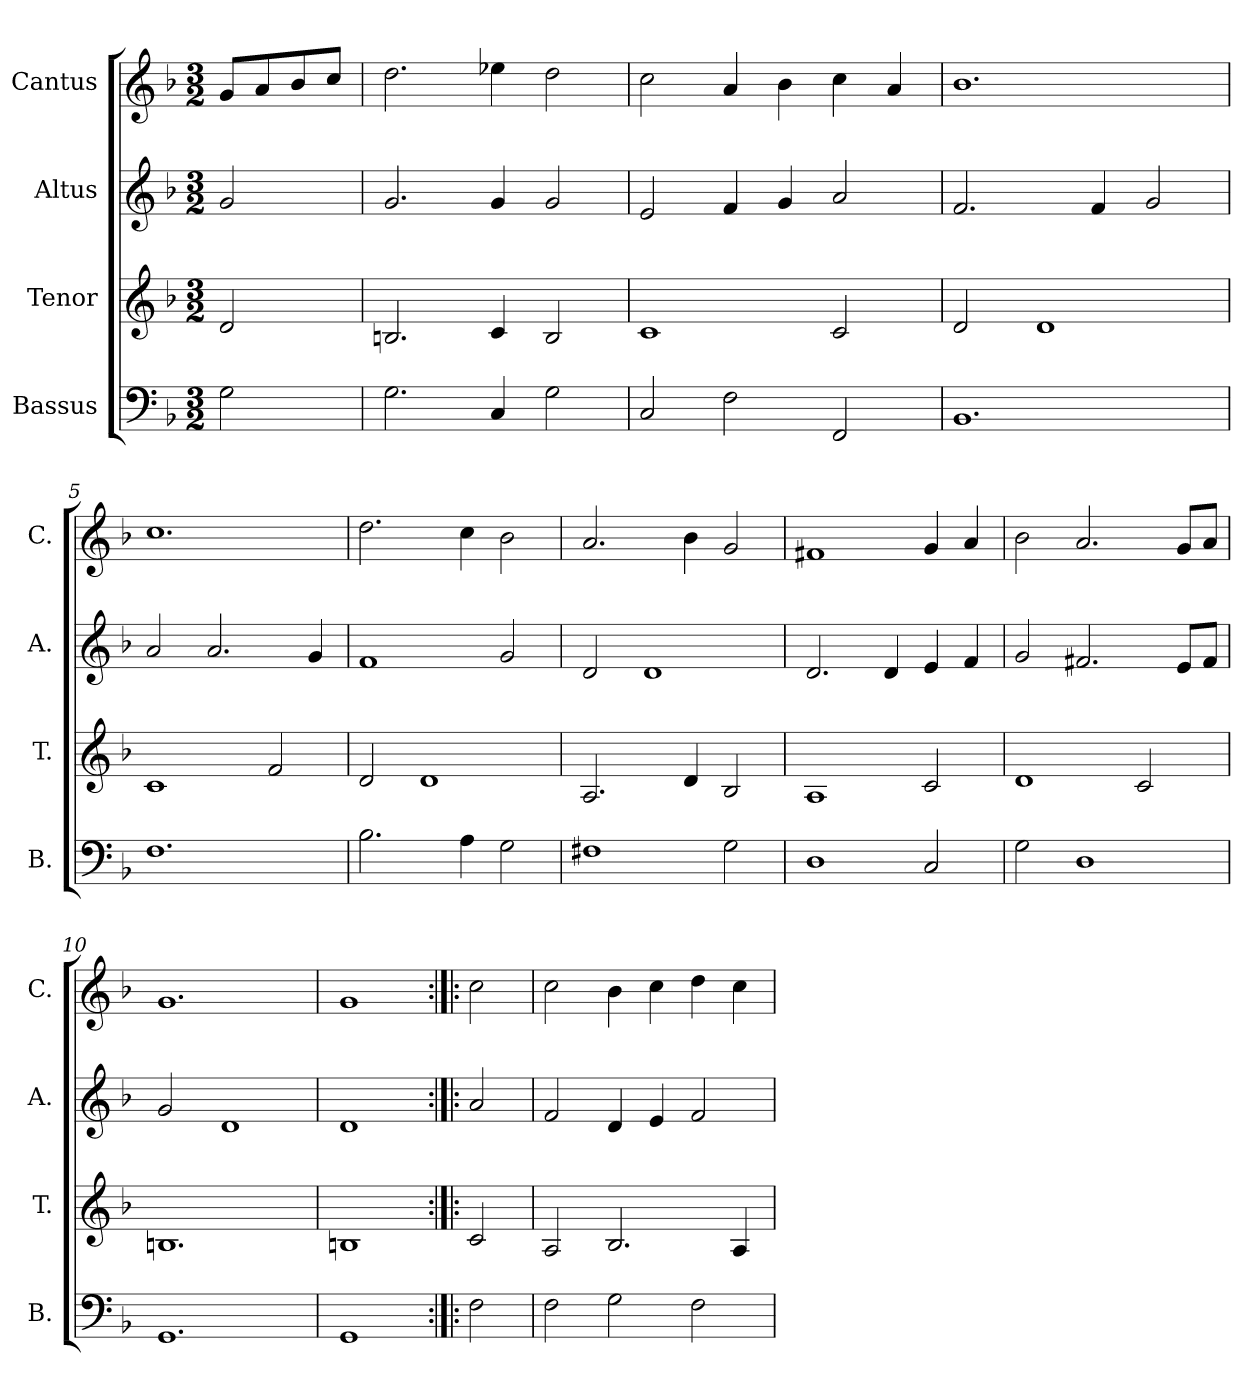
**kern	**kern	**kern	**kern
*part4	*part3	*part2	*part1
*staff4	*staff3	*staff2	*staff1
*I"Bassus	*I"Tenor	*I"Altus	*I"Cantus
*I'B.	*I'T.	*I'A.	*I'C.
*clefF4	*clefG2	*clefG2	*clefG2
*k[b-]	*k[b-]	*k[b-]	*k[b-]
*F:	*F:	*F:	*F:
*M3/2	*M3/2	*M3/2	*M3/2
=1	=1	=1	=1
2G\	2d/	2g/	8g/L
.	.	.	8a/
.	.	.	8b-/
.	.	.	8cc/J
=2	=2	=2	=2
2.G\	2.Bn/	2.g/	2.dd\
4C/	4c/	4g/	4ee-X\
2G\	2B/	2g/	2dd\
=3	=3	=3	=3
2C/	1c/	2e/	2cc\
2F\	.	4f/	4a/
.	.	4g/	4b-\
2FF/	2c/	2a/	4cc\
.	.	.	4a/
=4	=4	=4	=4
1.BB-/	2d/	2.f/	1.b-\
.	1d/	.	.
.	.	4f/	.
.	.	2g/	.
=5	=5	=5	=5
1.F\	1c/	2a/	1.cc\
.	.	2.a/	.
.	2f/	.	.
.	.	4g/	.
=6	=6	=6	=6
2.B-\	2d/	1f/	2.dd\
.	1d/	.	.
4A\	.	.	4cc\
2G\	.	2g/	2b-\
=7	=7	=7	=7
1F#X\	2.A/	2d/	2.a/
.	.	1d/	.
.	4d/	.	4b-\
2G\	2B-/	.	2g/
=8	=8	=8	=8
1D\	1A/	2.d/	1f#X/
.	.	4d/	.
2C/	2c/	4e/	4g/
.	.	4f/	4a/
=9	=9	=9	=9
2G\	1d/	2g/	2b-\
1D\	.	2.f#X/	2.a/
.	2c/	.	.
.	.	8e/L	8g/L
.	.	8f#/J	8a/J
!!LO:LB:g=z
=10	=10	=10	=10
1.GG/	1.Bn/	2g/	1.g/
.	.	1d/	.
=11	=11	=11	=11
1GG/	1Bn/	1d/	1g/
=12:|!|:	=12:|!|:	=12:|!|:	=12:|!|:
2F\	2c/	2a/	2cc\
=13	=13	=13	=13
2F\	2A/	2f/	2cc\
2G\	2.B-/	4d/	4b-\
.	.	4e/	4cc\
2F\	.	2f/	4dd\
.	4A/	.	4cc\
=	=	=	=
*-	*-	*-	*-
